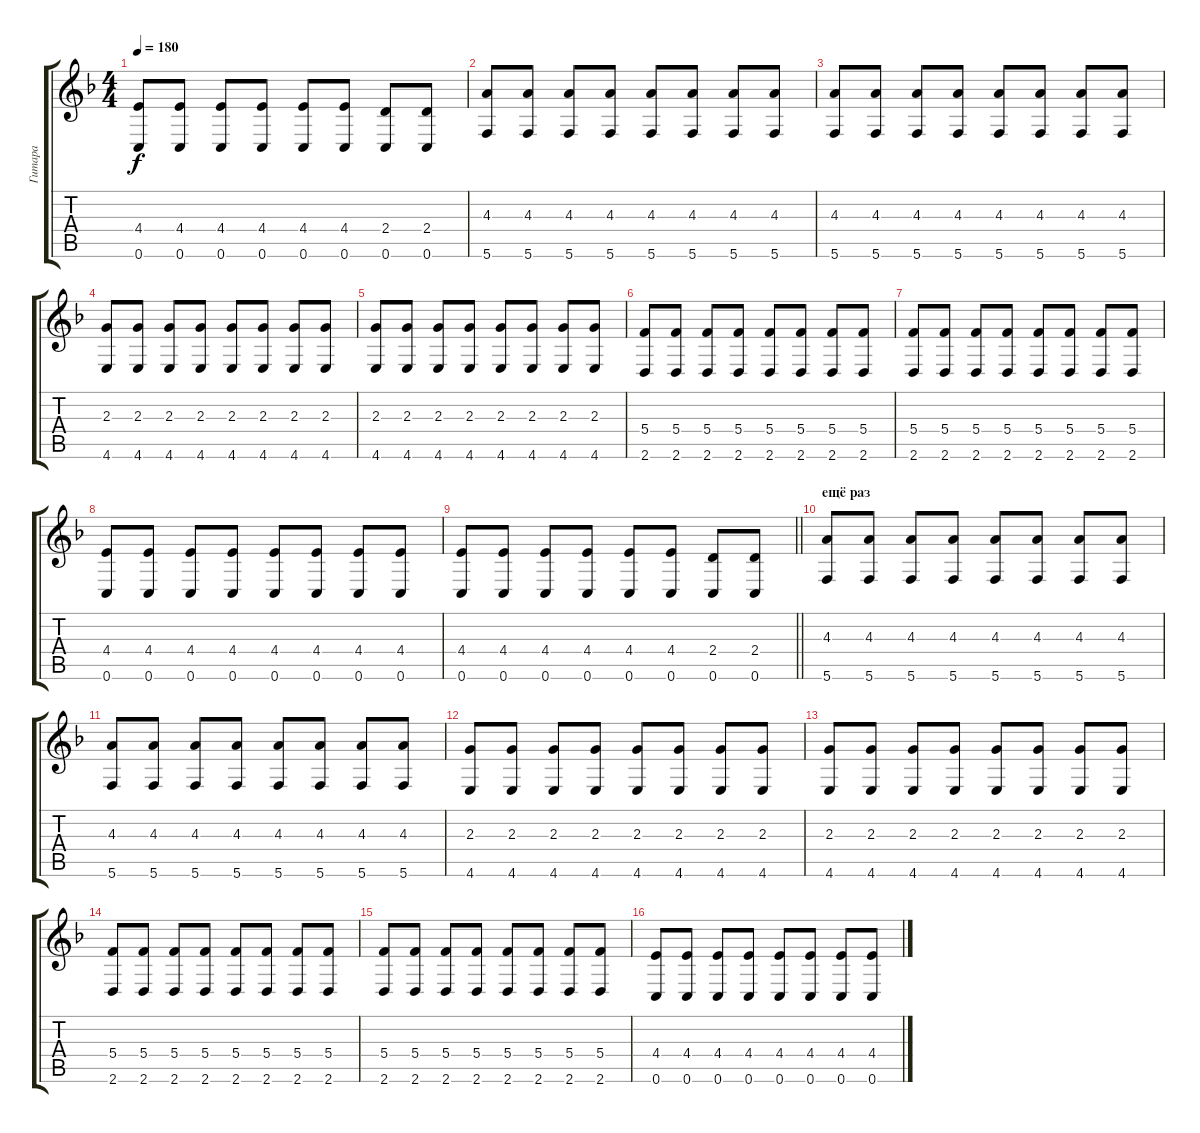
\track ("Гитара" "Гитара") {instrument distortionguitar}
\staff {score tabs}
\tuning (D4 A3 F3 C3 G2 C2) {hide}
\ts (4 4)
\tempo 180
\clef g2
\ks dminor
(4.4 0.6).8{dy f} (4.4 0.6).8 (4.4 0.6).8 (4.4 0.6).8 (4.4 0.6).8 (4.4 0.6).8 (2.4 0.6).8 (2.4 0.6).8 |
(4.3 5.6).8 (4.3 5.6).8 (4.3 5.6).8 (4.3 5.6).8 (4.3 5.6).8 (4.3 5.6).8 (4.3 5.6).8 (4.3 5.6).8 |
(4.3 5.6).8 (4.3 5.6).8 (4.3 5.6).8 (4.3 5.6).8 (4.3 5.6).8 (4.3 5.6).8 (4.3 5.6).8 (4.3 5.6).8 |
(2.3 4.6).8 (2.3 4.6).8 (2.3 4.6).8 (2.3 4.6).8 (2.3 4.6).8 (2.3 4.6).8 (2.3 4.6).8 (2.3 4.6).8 |
(2.3 4.6).8 (2.3 4.6).8 (2.3 4.6).8 (2.3 4.6).8 (2.3 4.6).8 (2.3 4.6).8 (2.3 4.6).8 (2.3 4.6).8 |
(5.4 2.6).8 (5.4 2.6).8 (5.4 2.6).8 (5.4 2.6).8 (5.4 2.6).8 (5.4 2.6).8 (5.4 2.6).8 (5.4 2.6).8 |
(5.4 2.6).8 (5.4 2.6).8 (5.4 2.6).8 (5.4 2.6).8 (5.4 2.6).8 (5.4 2.6).8 (5.4 2.6).8 (5.4 2.6).8 |
(4.4 0.6).8 (4.4 0.6).8 (4.4 0.6).8 (4.4 0.6).8 (4.4 0.6).8 (4.4 0.6).8 (4.4 0.6).8 (4.4 0.6).8 |
\barLineRight lightlight
(4.4 0.6).8 (4.4 0.6).8 (4.4 0.6).8 (4.4 0.6).8 (4.4 0.6).8 (4.4 0.6).8 (2.4 0.6).8 (2.4 0.6).8 |
\section ("" "ещё раз")
(4.3 5.6).8 (4.3 5.6).8 (4.3 5.6).8 (4.3 5.6).8 (4.3 5.6).8 (4.3 5.6).8 (4.3 5.6).8 (4.3 5.6).8 |
(4.3 5.6).8 (4.3 5.6).8 (4.3 5.6).8 (4.3 5.6).8 (4.3 5.6).8 (4.3 5.6).8 (4.3 5.6).8 (4.3 5.6).8 |
(2.3 4.6).8 (2.3 4.6).8 (2.3 4.6).8 (2.3 4.6).8 (2.3 4.6).8 (2.3 4.6).8 (2.3 4.6).8 (2.3 4.6).8 |
(2.3 4.6).8 (2.3 4.6).8 (2.3 4.6).8 (2.3 4.6).8 (2.3 4.6).8 (2.3 4.6).8 (2.3 4.6).8 (2.3 4.6).8 |
(5.4 2.6).8 (5.4 2.6).8 (5.4 2.6).8 (5.4 2.6).8 (5.4 2.6).8 (5.4 2.6).8 (5.4 2.6).8 (5.4 2.6).8 |
(5.4 2.6).8 (5.4 2.6).8 (5.4 2.6).8 (5.4 2.6).8 (5.4 2.6).8 (5.4 2.6).8 (5.4 2.6).8 (5.4 2.6).8 |
(4.4 0.6).8 (4.4 0.6).8 (4.4 0.6).8 (4.4 0.6).8 (4.4 0.6).8 (4.4 0.6).8 (4.4 0.6).8 (4.4 0.6).8
